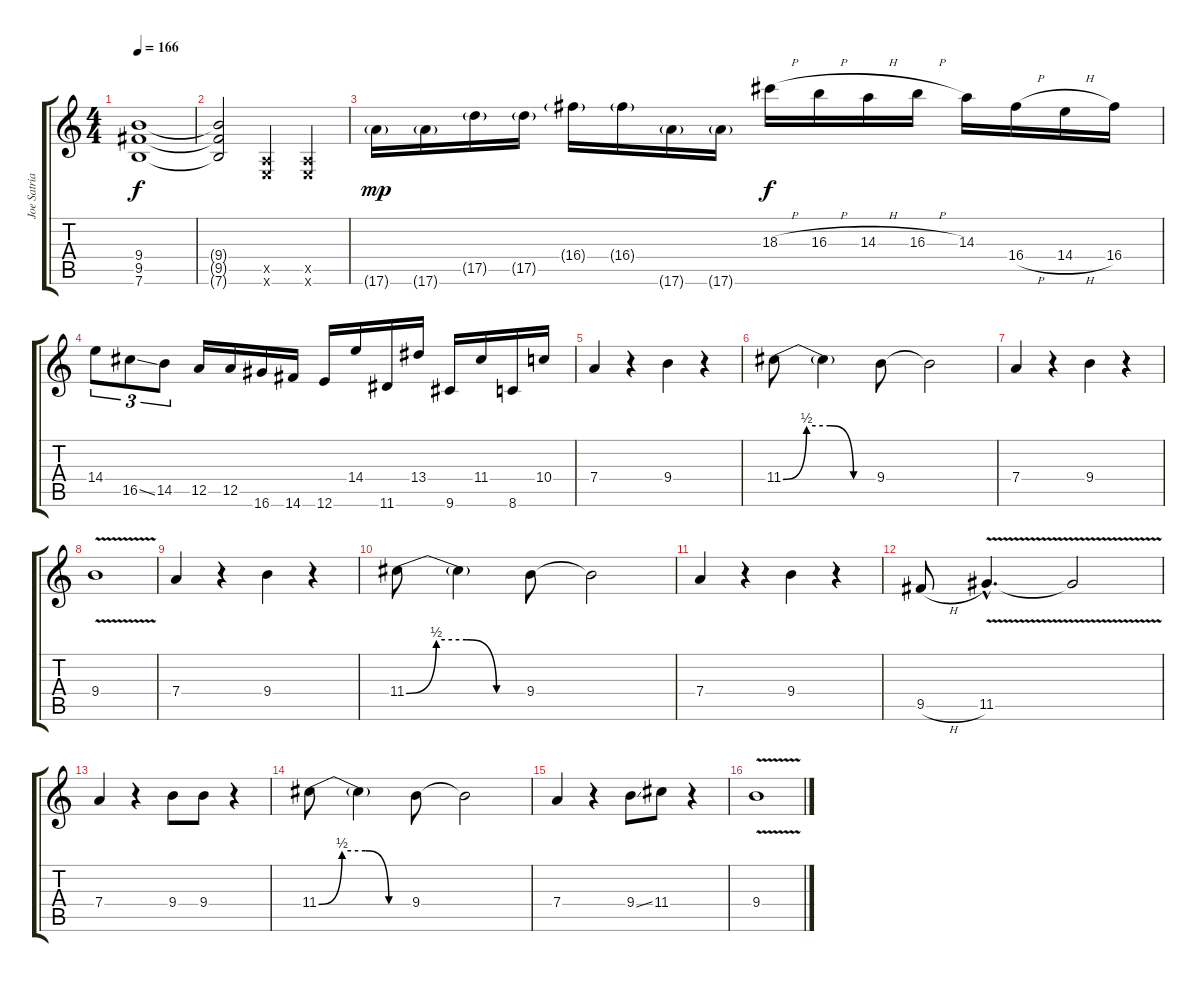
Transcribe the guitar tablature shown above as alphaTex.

\track ("Joe Satriani" "Joe Satria") {instrument distortionguitar}
\staff {score tabs}
\tuning (E4 B3 G3 D3 A2 E2) {hide}
\ts (4 4)
\tempo 166
\clef g2
\ks c
(9.4{t} 9.5{t} 7.6{t}).1{dy f} |
(9.4{t} 9.5{t} 7.6{t}).2 (0.5{x} 0.6{x}).4 (0.5{x} 0.6{x}).4 |
17.6{g}.16{dy mp} 17.6{g}.16 17.5{g}.16 17.5{g}.16 16.4{g}.16 16.4{g}.16 17.6{g}.16 17.6{g}.16 18.3{h}.16{dy f} 16.3{h}.16 14.3{h}.16 16.3{h}.16 14.3.16 16.4{h}.16 14.4{h}.16 16.4.16 |
14.4.8{tu (3 2)} 16.5{ss}.8{tu (3 2)} 14.5.8{tu (3 2)} 12.5.16 12.5.16 16.6.16 14.6.16 12.6.16 14.4.16 11.6.16 13.4.16 9.6.16 11.4.16 8.6.16 10.4.16 |
7.4.4 r.4 9.4.4 r.4 |
11.4{be (custom 0 0 15 2 30 2 45 0 60 0)}.8 11.4{t}.4 9.4.8 9.4{t}.2 |
7.4.4 r.4 9.4.4 r.4 |
9.4{v}.1 |
7.4.4 r.4 9.4.4 r.4 |
11.4{be (custom 0 0 15 2 30 2 45 0 60 0)}.8 11.4{t}.4 9.4.8 9.4{t}.2 |
7.4.4 r.4 9.4.4 r.4 |
9.5{h}.8 11.5{v hac}.4{d} 11.5{t}.2 |
7.4.4 r.4 9.4.8 9.4.8 r.4 |
11.4{be (custom 0 0 15 2 30 2 45 0 60 0)}.8 11.4{t}.4 9.4.8 9.4{t}.2 |
7.4.4 r.4 9.4{ss}.8 11.4.8 r.4 |
9.4{v}.1
